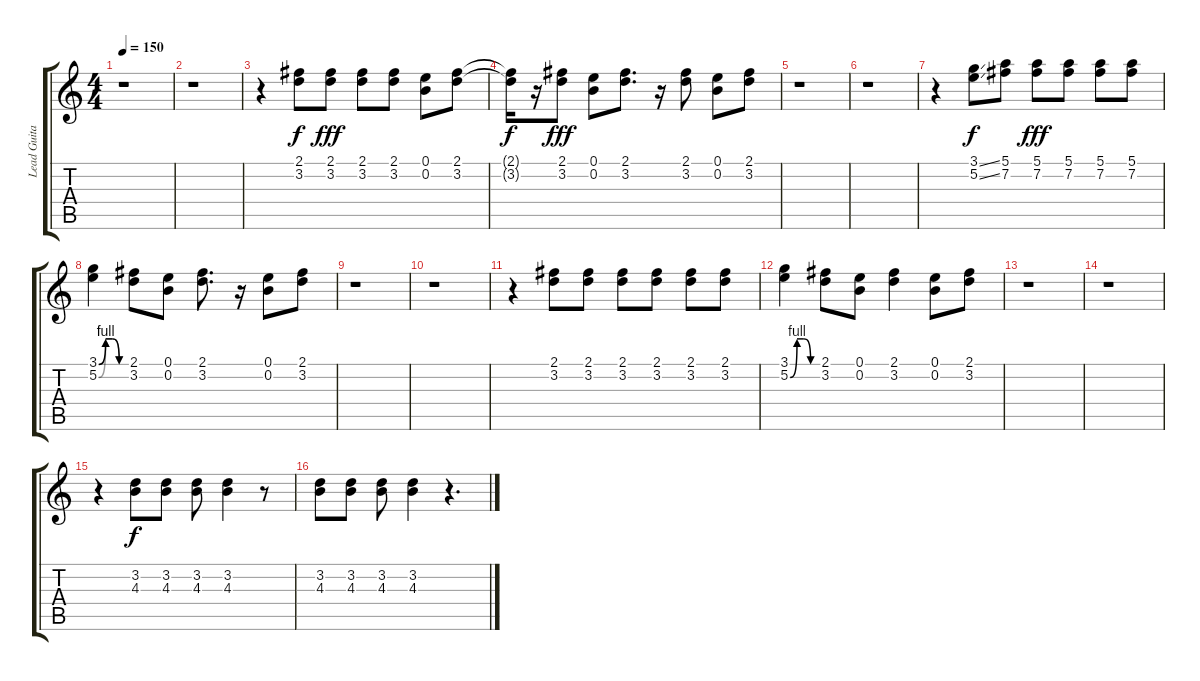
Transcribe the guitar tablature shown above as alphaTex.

\track ("Lead Guitar" "Lead Guita") {instrument distortionguitar}
\staff {score tabs}
\tuning (E4 B3 G3 D3 A2 E2) {hide}
\ts (4 4)
\tempo 150
\clef g2
\ks c
r.1{dy fff} |
r.1 |
r.4 (2.1 3.2).8{dy f} (2.1 3.2).8{dy fff} (2.1 3.2).8 (2.1 3.2).8 (0.1 0.2).8 (2.1 3.2).8 |
(2.1{t} 3.2{t}).16{dy f} r.16 (2.1 3.2).8{dy fff} (0.1 0.2).8 (2.1 3.2).8{d} r.16 (2.1 3.2).8 (0.1 0.2).8 (2.1 3.2).8 |
r.1 |
r.1 |
r.4 (3.1{ss} 5.2{ss}).8{dy f} (5.1 7.2).8 (5.1 7.2).8{dy fff} (5.1 7.2).8 (5.1 7.2).8 (5.1 7.2).8 |
(3.1{be (custom 0 0 15 4 30 4 45 0 60 0)} 5.2{be (custom 0 0 15 4 30 4 45 0 60 0)}).4 (2.1 3.2).8 (0.1 0.2).8 (2.1 3.2).8{d} r.16 (0.1 0.2).8 (2.1 3.2).8 |
r.1 |
r.1 |
r.4 (2.1 3.2).8 (2.1 3.2).8 (2.1 3.2).8 (2.1 3.2).8 (2.1 3.2).8 (2.1 3.2).8 |
(3.1 5.2{be (custom 0 0 15 4 30 4 45 0 60 0)}).4 (2.1 3.2).8 (0.1 0.2).8 (2.1 3.2).4 (0.1 0.2).8 (2.1 3.2).8 |
r.1 |
r.1 |
r.4 (3.2 4.3).8{dy f} (3.2 4.3).8 (3.2 4.3).8 (3.2 4.3).4 r.8 |
(3.2 4.3).8 (3.2 4.3).8 (3.2 4.3).8 (3.2 4.3).4 r.4{d}
